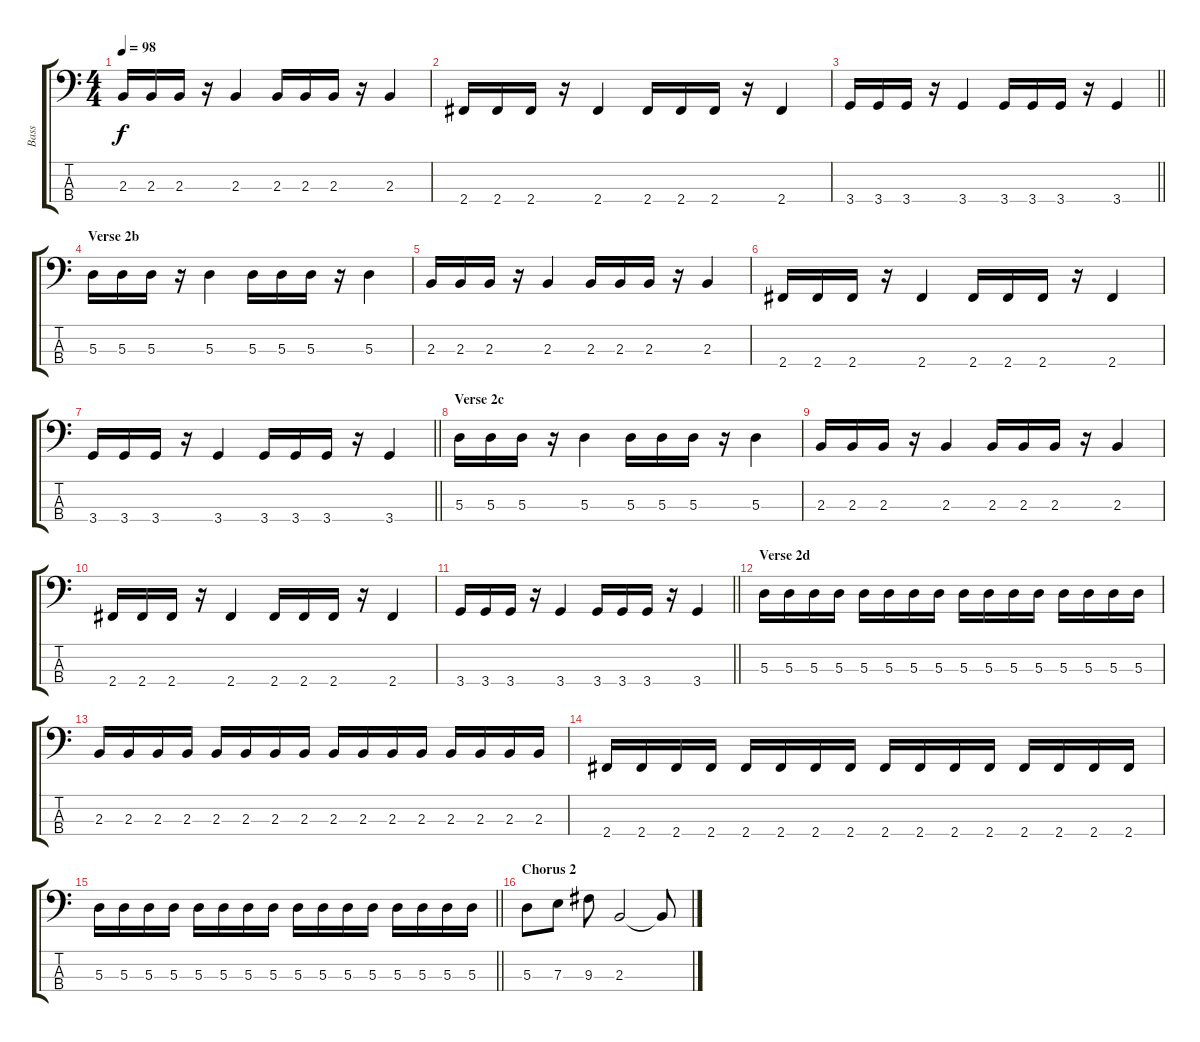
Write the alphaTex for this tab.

\track ("Bass" "Bass") {instrument electricbassfinger}
\staff {score tabs}
\tuning (G2 D2 A1 E1) {hide}
\ts (4 4)
\tempo 98
\clef f4
\ks c
2.3.16{dy f} 2.3.16 2.3.16 r.16 2.3.4 2.3.16 2.3.16 2.3.16 r.16 2.3.4 |
2.4.16 2.4.16 2.4.16 r.16 2.4.4 2.4.16 2.4.16 2.4.16 r.16 2.4.4 |
\barLineRight lightlight
3.4.16 3.4.16 3.4.16 r.16 3.4.4 3.4.16 3.4.16 3.4.16 r.16 3.4.4 |
\section ("" "Verse 2b")
5.3.16 5.3.16 5.3.16 r.16 5.3.4 5.3.16 5.3.16 5.3.16 r.16 5.3.4 |
2.3.16 2.3.16 2.3.16 r.16 2.3.4 2.3.16 2.3.16 2.3.16 r.16 2.3.4 |
2.4.16 2.4.16 2.4.16 r.16 2.4.4 2.4.16 2.4.16 2.4.16 r.16 2.4.4 |
\barLineRight lightlight
3.4.16 3.4.16 3.4.16 r.16 3.4.4 3.4.16 3.4.16 3.4.16 r.16 3.4.4 |
\section ("" "Verse 2c")
5.3.16 5.3.16 5.3.16 r.16 5.3.4 5.3.16 5.3.16 5.3.16 r.16 5.3.4 |
2.3.16 2.3.16 2.3.16 r.16 2.3.4 2.3.16 2.3.16 2.3.16 r.16 2.3.4 |
2.4.16 2.4.16 2.4.16 r.16 2.4.4 2.4.16 2.4.16 2.4.16 r.16 2.4.4 |
\barLineRight lightlight
3.4.16 3.4.16 3.4.16 r.16 3.4.4 3.4.16 3.4.16 3.4.16 r.16 3.4.4 |
\section ("" "Verse 2d")
5.3.16 5.3.16 5.3.16 5.3.16 5.3.16 5.3.16 5.3.16 5.3.16 5.3.16 5.3.16 5.3.16 5.3.16 5.3.16 5.3.16 5.3.16 5.3.16 |
2.3.16 2.3.16 2.3.16 2.3.16 2.3.16 2.3.16 2.3.16 2.3.16 2.3.16 2.3.16 2.3.16 2.3.16 2.3.16 2.3.16 2.3.16 2.3.16 |
2.4.16 2.4.16 2.4.16 2.4.16 2.4.16 2.4.16 2.4.16 2.4.16 2.4.16 2.4.16 2.4.16 2.4.16 2.4.16 2.4.16 2.4.16 2.4.16 |
\barLineRight lightlight
5.3.16 5.3.16 5.3.16 5.3.16 5.3.16 5.3.16 5.3.16 5.3.16 5.3.16 5.3.16 5.3.16 5.3.16 5.3.16 5.3.16 5.3.16 5.3.16 |
\section ("" "Chorus 2")
5.3.8 7.3.8 9.3.8 2.3.2 2.3{t}.8
